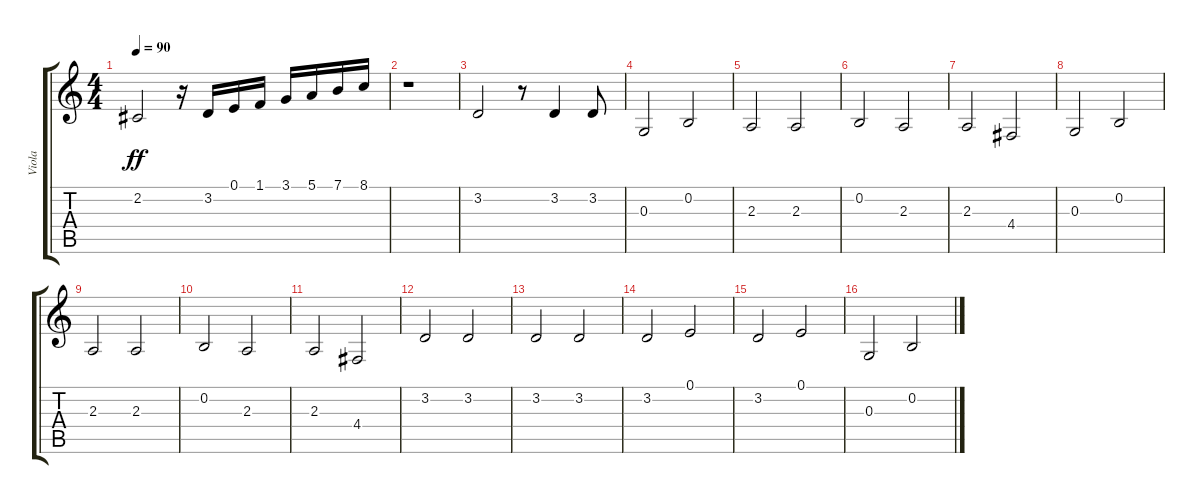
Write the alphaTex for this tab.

\track ("Viola" "Viola") {instrument viola}
\staff {score tabs}
\tuning (E4 B3 G3 D3 A2 E2) {hide}
\ts (4 4)
\tempo 90
\clef g2
\ks c
2.2.2{dy ff} r.16 3.2.16 0.1.16 1.1.16 3.1.16 5.1.16 7.1.16 8.1.16 |
r.1 |
3.2.2 r.8 3.2.4 3.2.8 |
0.3.2 0.2.2 |
2.3.2 2.3.2 |
0.2.2 2.3.2 |
2.3.2 4.4.2 |
0.3.2 0.2.2 |
2.3.2 2.3.2 |
0.2.2 2.3.2 |
2.3.2 4.4.2 |
3.2.2 3.2.2 |
3.2.2 3.2.2 |
3.2.2 0.1.2 |
3.2.2 0.1.2 |
0.3.2 0.2.2
